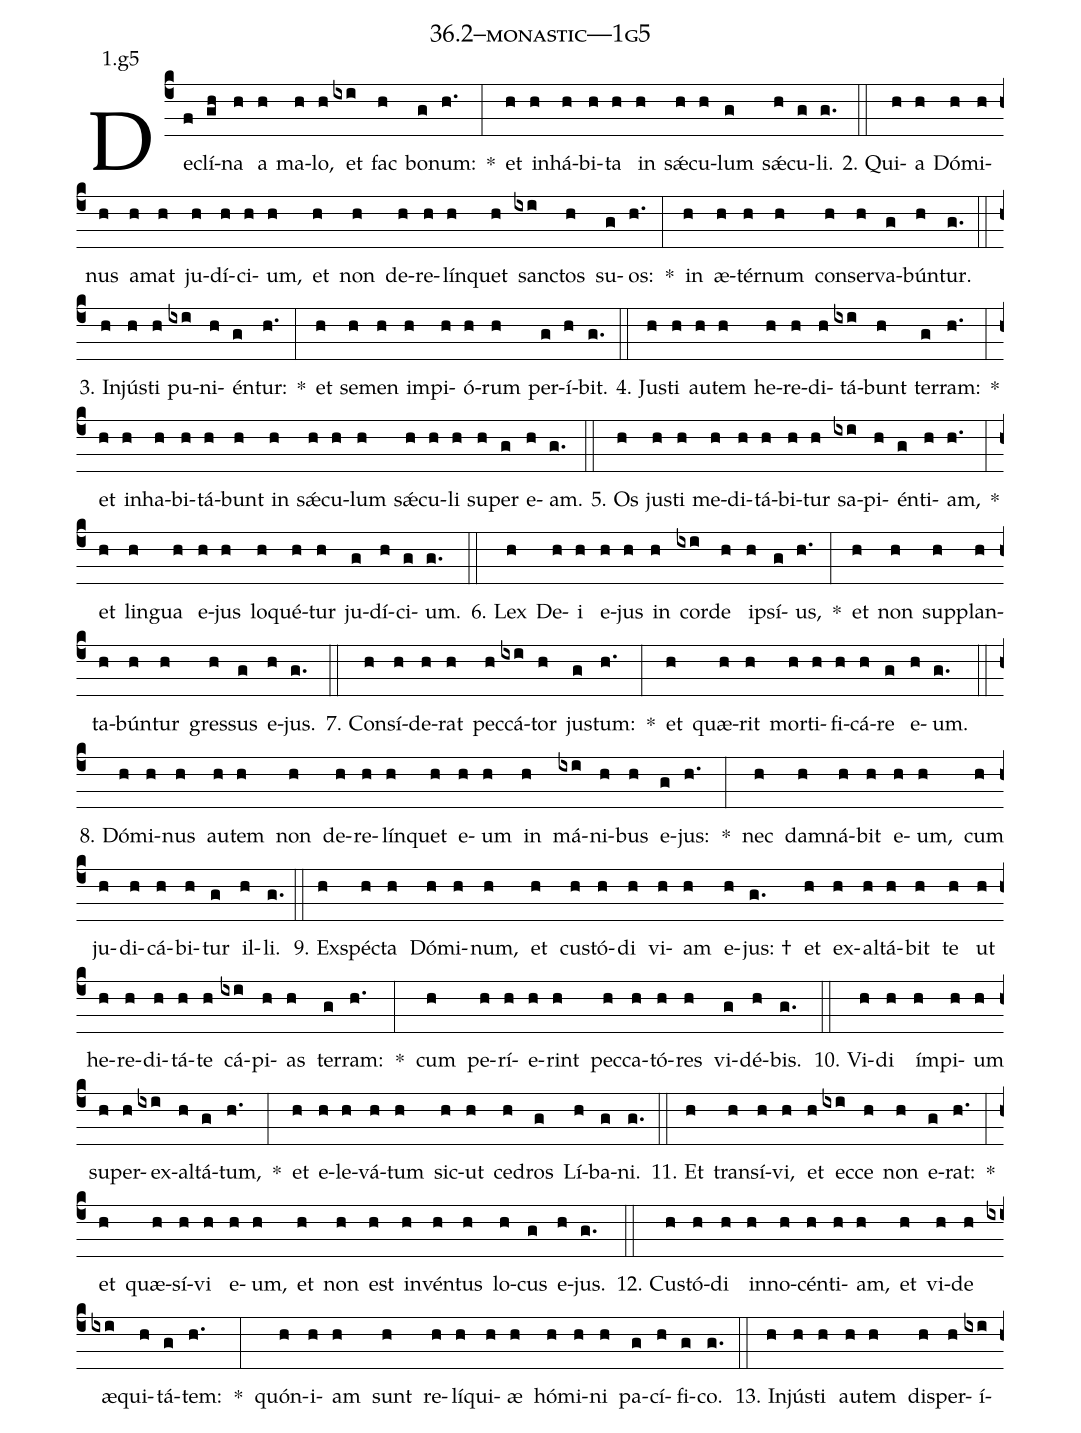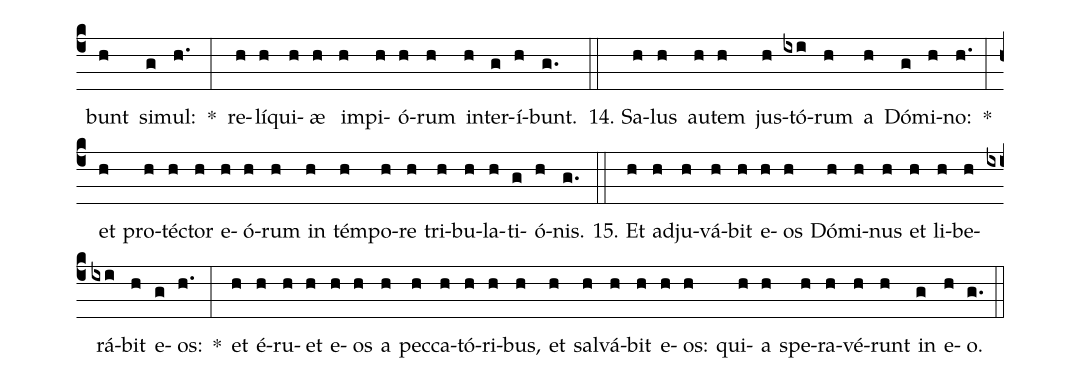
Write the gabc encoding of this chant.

name: 36.2--monastic---1g5;
annotation: 1.g5;
%%
(c4)De(f)clí(gh)na(h) a(h) ma(h)lo,(h) et(ixi) fac(h) bo(g)num:(h.) *(:) et(h) in(h)há(h)bi(h)ta(h) in(h) sǽ(h)cu(h)lum(g) sǽ(h)cu(g)li.(g.) (::)
2. Qui(h)a(h) Dó(h)mi(h)nus(h) a(h)mat(h) ju(h)dí(h)ci(h)um,(h) et(h) non(h) de(h)re(h)lín(h)quet(h) sanc(ixi)tos(h) su(g)os:(h.) *(:) in(h) æ(h)tér(h)num(h) con(h)ser(h)va(g)bún(h)tur.(g.) (::)
3. In(h)jús(h)ti(h) pu(ixi)ni(h)én(g)tur:(h.) *(:) et(h) se(h)men(h) im(h)pi(h)ó(h)rum(h) per(g)í(h)bit.(g.) (::)
4. Jus(h)ti(h) au(h)tem(h) he(h)re(h)di(h)tá(ixi)bunt(h) ter(g)ram:(h.) *(:) et(h) in(h)ha(h)bi(h)tá(h)bunt(h) in(h) sǽ(h)cu(h)lum(h) sǽ(h)cu(h)li(h) su(h)per(g) e(h)am.(g.) (::)
5. Os(h) jus(h)ti(h) me(h)di(h)tá(h)bi(h)tur(h) sa(ixi)pi(h)én(g)ti(h)am,(h.) *(:) et(h) lin(h)gua(h) e(h)jus(h) lo(h)qué(h)tur(h) ju(g)dí(h)ci(g)um.(g.) (::)
6. Lex(h) De(h)i(h) e(h)jus(h) in(h) cor(ixi)de(h) ip(h)sí(g)us,(h.) *(:) et(h) non(h) sup(h)plan(h)ta(h)bún(h)tur(h) gres(h)sus(g) e(h)jus.(g.) (::)
7. Con(h)sí(h)de(h)rat(h) pec(h)cá(ixi)tor(h) jus(g)tum:(h.) *(:) et(h) quæ(h)rit(h) mor(h)ti(h)fi(h)cá(h)re(g) e(h)um.(g.) (::)
8. Dó(h)mi(h)nus(h) au(h)tem(h) non(h) de(h)re(h)lín(h)quet(h) e(h)um(h) in(h) má(ixi)ni(h)bus(h) e(g)jus:(h.) *(:) nec(h) dam(h)ná(h)bit(h) e(h)um,(h) cum(h) ju(h)di(h)cá(h)bi(h)tur(g) il(h)li.(g.) (::)
9. Ex(h)spéc(h)ta(h) Dó(h)mi(h)num,(h) et(h) cus(h)tó(h)di(h) vi(h)am(h) e(h)jus: †(g.) et(h) ex(h)al(h)tá(h)bit(h) te(h) ut(h) he(h)re(h)di(h)tá(h)te(h) cá(ixi)pi(h)as(h) ter(g)ram:(h.) *(:) cum(h) pe(h)rí(h)e(h)rint(h) pec(h)ca(h)tó(h)res(h) vi(g)dé(h)bis.(g.) (::)
10. Vi(h)di(h) ím(h)pi(h)um(h) su(h)per(h)ex(ixi)al(h)tá(g)tum,(h.) *(:) et(h) e(h)le(h)vá(h)tum(h) sic(h)ut(h) ce(h)dros(g) Lí(h)ba(g)ni.(g.) (::)
11. Et(h) trans(h)í(h)vi,(h) et(h) ec(ixi)ce(h) non(h) e(g)rat:(h.) *(:) et(h) quæ(h)sí(h)vi(h) e(h)um,(h) et(h) non(h) est(h) in(h)vén(h)tus(h) lo(h)cus(g) e(h)jus.(g.) (::)
12. Cus(h)tó(h)di(h) in(h)no(h)cén(h)ti(h)am,(h) et(h) vi(h)de(h) æ(ixi)qui(h)tá(g)tem:(h.) *(:) quón(h)i(h)am(h) sunt(h) re(h)lí(h)qui(h)æ(h) hó(h)mi(h)ni(h) pa(g)cí(h)fi(g)co.(g.) (::)
13. In(h)jús(h)ti(h) au(h)tem(h) dis(h)per(h)í(ixi)bunt(h) si(g)mul:(h.) *(:) re(h)lí(h)qui(h)æ(h) im(h)pi(h)ó(h)rum(h) in(h)ter(g)í(h)bunt.(g.) (::)
14. Sa(h)lus(h) au(h)tem(h) jus(h)tó(ixi)rum(h) a(h) Dó(g)mi(h)no:(h.) *(:) et(h) pro(h)téc(h)tor(h) e(h)ó(h)rum(h) in(h) tém(h)po(h)re(h) tri(h)bu(h)la(h)ti(g)ó(h)nis.(g.) (::)
15. Et(h) ad(h)ju(h)vá(h)bit(h) e(h)os(h) Dó(h)mi(h)nus(h) et(h) li(h)be(h)rá(ixi)bit(h) e(g)os:(h.) *(:) et(h) é(h)ru(h)et(h) e(h)os(h) a(h) pec(h)ca(h)tó(h)ri(h)bus,(h) et(h) sal(h)vá(h)bit(h) e(h)os:(h) qui(h)a(h) spe(h)ra(h)vé(h)runt(h) in(g) e(h)o.(g.) (::)
